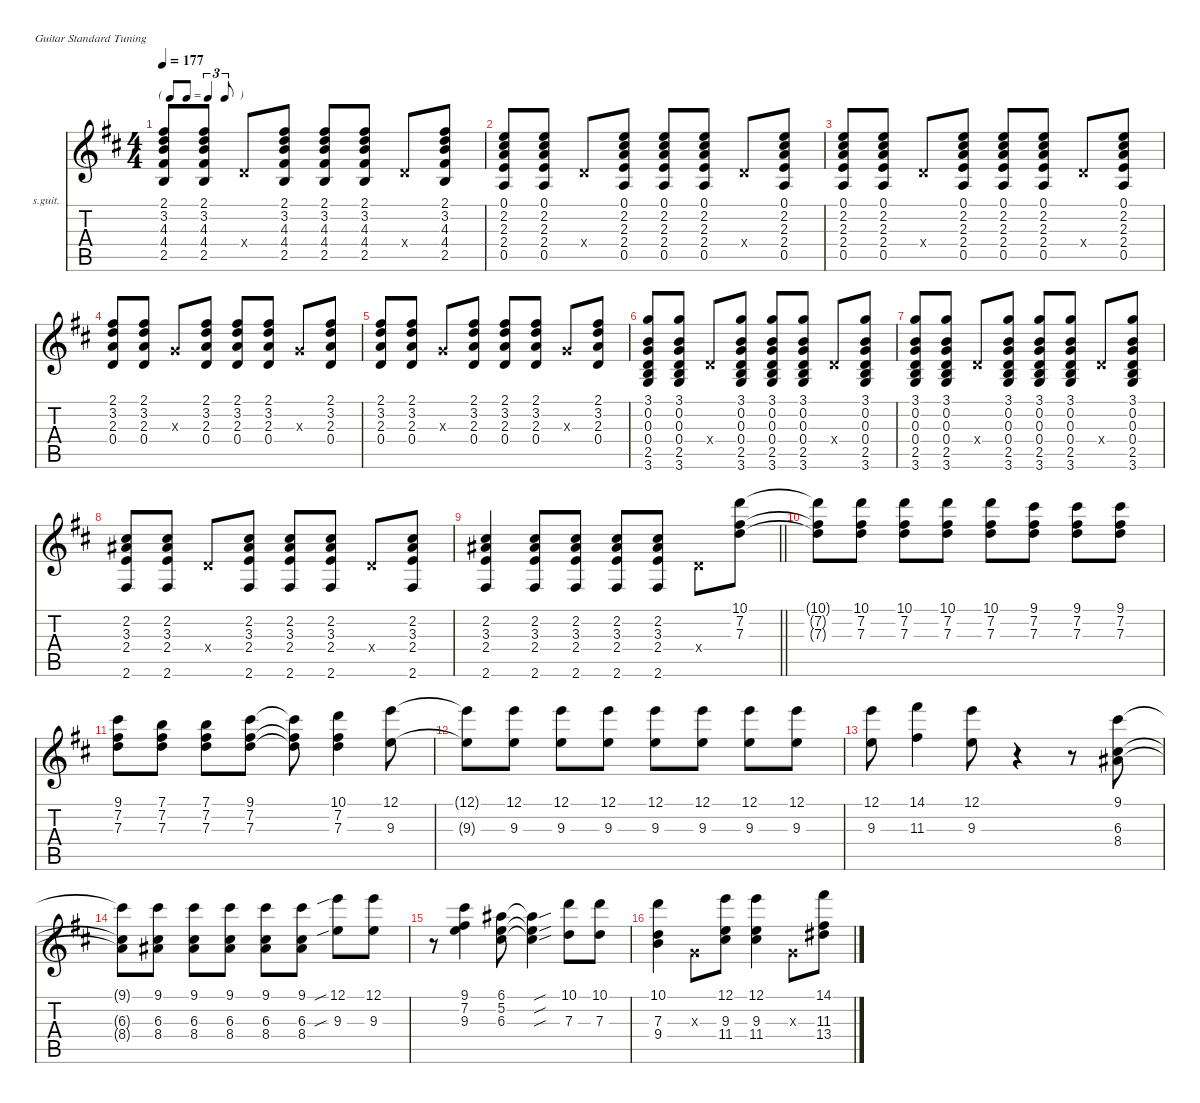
\hideDynamics
\bracketExtendMode nobrackets
\firstSystemTrackNameOrientation horizontal
\track ("guitar_1" "s.guit.") {instrument acousticguitarsteel}
\staff {score tabs}
\tuning (E4 B3 G3 D3 A2 E2)
\ts (4 4)
\tf triplet8th
\tempo 177
\clef g2
\ks bminor
(2.1{acc #} 3.2{acc forcenatural} 4.3{acc forcenatural} 4.4{acc #} 2.5{acc forcenatural}).8{dy f beam Up} (2.1{acc #} 3.2{acc forcenatural} 4.3{acc forcenatural} 4.4{acc #} 2.5{acc forcenatural}).8{beam Up} 0.4{x acc forcenatural}.8{beam Up} (2.1{acc #} 3.2{acc forcenatural} 4.3{acc forcenatural} 4.4{acc #} 2.5{acc forcenatural}).8{beam Up} (2.1{acc #} 3.2{acc forcenatural} 4.3{acc forcenatural} 4.4{acc #} 2.5{acc forcenatural}).8{beam Up} (2.1{acc #} 3.2{acc forcenatural} 4.3{acc forcenatural} 4.4{acc #} 2.5{acc forcenatural}).8{beam Up} 0.4{x acc forcenatural}.8{beam Up} (2.1{acc #} 3.2{acc forcenatural} 4.3{acc forcenatural} 4.4{acc #} 2.5{acc forcenatural}).8{beam Up} |
(0.1{acc forcenatural} 2.2{acc #} 2.3{acc forcenatural} 2.4{acc forcenatural} 0.5{acc forcenatural}).8{beam Up} (0.1{acc forcenatural} 2.2{acc #} 2.3{acc forcenatural} 2.4{acc forcenatural} 0.5{acc forcenatural}).8{beam Up} 0.4{x acc forcenatural}.8{beam Up} (0.1{acc forcenatural} 2.2{acc #} 2.3{acc forcenatural} 2.4{acc forcenatural} 0.5{acc forcenatural}).8{beam Up} (0.1{acc forcenatural} 2.2{acc #} 2.3{acc forcenatural} 2.4{acc forcenatural} 0.5{acc forcenatural}).8{beam Up} (0.1{acc forcenatural} 2.2{acc #} 2.3{acc forcenatural} 2.4{acc forcenatural} 0.5{acc forcenatural}).8{beam Up} 0.4{x acc forcenatural}.8{beam Up} (0.1{acc forcenatural} 2.2{acc #} 2.3{acc forcenatural} 2.4{acc forcenatural} 0.5{acc forcenatural}).8{beam Up} |
(0.1{acc forcenatural} 2.2{acc #} 2.3{acc forcenatural} 2.4{acc forcenatural} 0.5{acc forcenatural}).8{beam Up} (0.1{acc forcenatural} 2.2{acc #} 2.3{acc forcenatural} 2.4{acc forcenatural} 0.5{acc forcenatural}).8{beam Up} 0.4{x acc forcenatural}.8{beam Up} (0.1{acc forcenatural} 2.2{acc #} 2.3{acc forcenatural} 2.4{acc forcenatural} 0.5{acc forcenatural}).8{beam Up} (0.1{acc forcenatural} 2.2{acc #} 2.3{acc forcenatural} 2.4{acc forcenatural} 0.5{acc forcenatural}).8{beam Up} (0.1{acc forcenatural} 2.2{acc #} 2.3{acc forcenatural} 2.4{acc forcenatural} 0.5{acc forcenatural}).8{beam Up} 0.4{x acc forcenatural}.8{beam Up} (0.1{acc forcenatural} 2.2{acc #} 2.3{acc forcenatural} 2.4{acc forcenatural} 0.5{acc forcenatural}).8{beam Up} |
(2.1{acc #} 3.2{acc forcenatural} 2.3{acc forcenatural} 0.4{acc forcenatural}).8{beam Up} (2.1{acc #} 3.2{acc forcenatural} 2.3{acc forcenatural} 0.4{acc forcenatural}).8{beam Up} 0.3{x acc forcenatural}.8{beam Up} (2.1{acc #} 3.2{acc forcenatural} 2.3{acc forcenatural} 0.4{acc forcenatural}).8{beam Up} (2.1{acc #} 3.2{acc forcenatural} 2.3{acc forcenatural} 0.4{acc forcenatural}).8{beam Up} (2.1{acc #} 3.2{acc forcenatural} 2.3{acc forcenatural} 0.4{acc forcenatural}).8{beam Up} 0.3{x acc forcenatural}.8{beam Up} (2.1{acc #} 3.2{acc forcenatural} 2.3{acc forcenatural} 0.4{acc forcenatural}).8{beam Up} |
(2.1{acc #} 3.2{acc forcenatural} 2.3{acc forcenatural} 0.4{acc forcenatural}).8{beam Up} (2.1{acc #} 3.2{acc forcenatural} 2.3{acc forcenatural} 0.4{acc forcenatural}).8{beam Up} 0.3{x acc forcenatural}.8{beam Up} (2.1{acc #} 3.2{acc forcenatural} 2.3{acc forcenatural} 0.4{acc forcenatural}).8{beam Up} (2.1{acc #} 3.2{acc forcenatural} 2.3{acc forcenatural} 0.4{acc forcenatural}).8{beam Up} (2.1{acc #} 3.2{acc forcenatural} 2.3{acc forcenatural} 0.4{acc forcenatural}).8{beam Up} 0.3{x acc forcenatural}.8{beam Up} (2.1{acc #} 3.2{acc forcenatural} 2.3{acc forcenatural} 0.4{acc forcenatural}).8{beam Up} |
(3.1{acc forcenatural} 0.2{acc forcenatural} 0.3{acc forcenatural} 0.4{acc forcenatural} 2.5{acc forcenatural} 3.6{acc forcenatural}).8{beam Up} (3.1{acc forcenatural} 0.2{acc forcenatural} 0.3{acc forcenatural} 0.4{acc forcenatural} 2.5{acc forcenatural} 3.6{acc forcenatural}).8{beam Up} 0.4{x acc forcenatural}.8{beam Up} (3.1{acc forcenatural} 0.2{acc forcenatural} 0.3{acc forcenatural} 0.4{acc forcenatural} 2.5{acc forcenatural} 3.6{acc forcenatural}).8{beam Up} (3.1{acc forcenatural} 0.2{acc forcenatural} 0.3{acc forcenatural} 0.4{acc forcenatural} 2.5{acc forcenatural} 3.6{acc forcenatural}).8{beam Up} (3.1{acc forcenatural} 0.2{acc forcenatural} 0.3{acc forcenatural} 0.4{acc forcenatural} 2.5{acc forcenatural} 3.6{acc forcenatural}).8{beam Up} 0.4{x acc forcenatural}.8{beam Up} (3.1{acc forcenatural} 0.2{acc forcenatural} 0.3{acc forcenatural} 0.4{acc forcenatural} 2.5{acc forcenatural} 3.6{acc forcenatural}).8{beam Up} |
(3.1{acc forcenatural} 0.2{acc forcenatural} 0.3{acc forcenatural} 0.4{acc forcenatural} 2.5{acc forcenatural} 3.6{acc forcenatural}).8{beam Up} (3.1{acc forcenatural} 0.2{acc forcenatural} 0.3{acc forcenatural} 0.4{acc forcenatural} 2.5{acc forcenatural} 3.6{acc forcenatural}).8{beam Up} 0.4{x acc forcenatural}.8{beam Up} (3.1{acc forcenatural} 0.2{acc forcenatural} 0.3{acc forcenatural} 0.4{acc forcenatural} 2.5{acc forcenatural} 3.6{acc forcenatural}).8{beam Up} (3.1{acc forcenatural} 0.2{acc forcenatural} 0.3{acc forcenatural} 0.4{acc forcenatural} 2.5{acc forcenatural} 3.6{acc forcenatural}).8{beam Up} (3.1{acc forcenatural} 0.2{acc forcenatural} 0.3{acc forcenatural} 0.4{acc forcenatural} 2.5{acc forcenatural} 3.6{acc forcenatural}).8{beam Up} 0.4{x acc forcenatural}.8{beam Up} (3.1{acc forcenatural} 0.2{acc forcenatural} 0.3{acc forcenatural} 0.4{acc forcenatural} 2.5{acc forcenatural} 3.6{acc forcenatural}).8{beam Up} |
(2.2{acc #} 3.3{acc #} 2.4{acc forcenatural} 2.6{acc #}).8{beam Up} (2.2{acc #} 3.3{acc #} 2.4{acc forcenatural} 2.6{acc #}).8{beam Up} 0.4{x acc forcenatural}.8{beam Up} (2.2{acc #} 3.3{acc #} 2.4{acc forcenatural} 2.6{acc #}).8{beam Up} (2.2{acc #} 3.3{acc #} 2.4{acc forcenatural} 2.6{acc #}).8{beam Up} (2.2{acc #} 3.3{acc #} 2.4{acc forcenatural} 2.6{acc #}).8{beam Up} 0.4{x acc forcenatural}.8{beam Up} (2.2{acc #} 3.3{acc #} 2.4{acc forcenatural} 2.6{acc #}).8{beam Up} |
\barLineRight lightlight
(2.2{acc #} 3.3{acc #} 2.4{acc forcenatural} 2.6{acc #}).4{beam Up} (2.2{acc #} 3.3{acc #} 2.4{acc forcenatural} 2.6{acc #}).8{beam Up} (2.2{acc #} 3.3{acc #} 2.4{acc forcenatural} 2.6{acc #}).8{beam Up} (2.2{acc #} 3.3{acc #} 2.4{acc forcenatural} 2.6{acc #}).8{beam Up} (2.2{acc #} 3.3{acc #} 2.4{acc forcenatural} 2.6{acc #}).8{beam Up} 0.4{x acc forcenatural}.8{beam Down} (10.1{acc forcenatural} 7.2{acc #} 7.3{acc forcenatural}).8{beam Down} |
(10.1{t acc forcenatural} 7.2{t acc #} 7.3{t acc forcenatural}).8{beam Down} (10.1{acc forcenatural} 7.2{acc #} 7.3{acc forcenatural}).8{beam Down} (10.1{acc forcenatural} 7.2{acc #} 7.3{acc forcenatural}).8{beam Down} (10.1{acc forcenatural} 7.2{acc #} 7.3{acc forcenatural}).8{beam Down} (10.1{acc forcenatural} 7.2{acc #} 7.3{acc forcenatural}).8{beam Down} (9.1{acc #} 7.2{acc #} 7.3{acc forcenatural}).8{beam Down} (9.1{acc #} 7.2{acc #} 7.3{acc forcenatural}).8{beam Down} (9.1{acc #} 7.2{acc #} 7.3{acc forcenatural}).8{beam Down} |
(9.1{acc #} 7.2{acc #} 7.3{acc forcenatural}).8{beam Down} (7.1{acc forcenatural} 7.2{acc #} 7.3{acc forcenatural}).8{beam Down} (7.1{acc forcenatural} 7.2{acc #} 7.3{acc forcenatural}).8{beam Down} (9.1{acc #} 7.2{acc #} 7.3{acc forcenatural}).8{beam Down} (9.1{t acc #} 7.2{t acc #} 7.3{t acc forcenatural}).8{beam Down} (10.1{acc forcenatural} 7.2{acc #} 7.3{acc forcenatural}).4{beam Down} (12.1{acc forcenatural} 9.3{acc forcenatural}).8{beam Down} |
(12.1{t acc forcenatural} 9.3{t acc forcenatural}).8{beam Down} (12.1{acc forcenatural} 9.3{acc forcenatural}).8{beam Down} (12.1{acc forcenatural} 9.3{acc forcenatural}).8{beam Down} (12.1{acc forcenatural} 9.3{acc forcenatural}).8{beam Down} (12.1{acc forcenatural} 9.3{acc forcenatural}).8{beam Down} (12.1{acc forcenatural} 9.3{acc forcenatural}).8{beam Down} (12.1{acc forcenatural} 9.3{acc forcenatural}).8{beam Down} (12.1{acc forcenatural} 9.3{acc forcenatural}).8{beam Down} |
(12.1{acc forcenatural} 9.3{acc forcenatural}).8{beam Down} (14.1{acc #} 11.3{acc #}).4{beam Down} (12.1{acc forcenatural} 9.3{acc forcenatural}).8{beam Down} r.4{beam Down} r.8{beam Down} (9.1{acc #} 6.3{acc #} 8.4{acc #}).8{beam Down} |
(9.1{t acc #} 6.3{t acc #} 8.4{t acc #}).8{beam Down} (9.1{acc #} 6.3{acc #} 8.4{acc #}).8{beam Down} (9.1{acc #} 6.3{acc #} 8.4{acc #}).8{beam Down} (9.1{acc #} 6.3{acc #} 8.4{acc #}).8{beam Down} (9.1{acc #} 6.3{acc #} 8.4{acc #}).8{beam Down} (9.1{acc #} 6.3{acc #} 8.4{acc #}).8{beam Down} (12.1{sib acc forcenatural} 9.3{sib acc forcenatural}).8{beam Down} (12.1{acc forcenatural} 9.3{acc forcenatural}).8{beam Down} |
r.8{beam Down} (9.1{acc #} 7.2{acc #} 9.3{acc forcenatural}).4{beam Down} (6.1{acc #} 5.2{acc forcenatural} 6.3{acc #}).8{beam Down} (6.1{sou t acc #} 5.2{sou t acc forcenatural} 6.3{sou t acc #}).4{beam Down} (10.1{acc forcenatural} 7.3{acc forcenatural}).8{beam Down} (10.1{acc forcenatural} 7.3{acc forcenatural}).8{beam Down} |
(10.1{acc forcenatural} 7.3{acc forcenatural} 9.4{acc forcenatural}).4{beam Down} 0.3{x acc forcenatural}.8{beam Down} (12.1{acc forcenatural} 9.3{acc forcenatural} 11.4{acc #}).8{beam Down} (12.1{acc forcenatural} 9.3{acc forcenatural} 11.4{acc #}).4{beam Down} 0.3{x acc forcenatural}.8{beam Down} (14.1{acc #} 11.3{acc #} 13.4{acc #}).8{beam Down}
